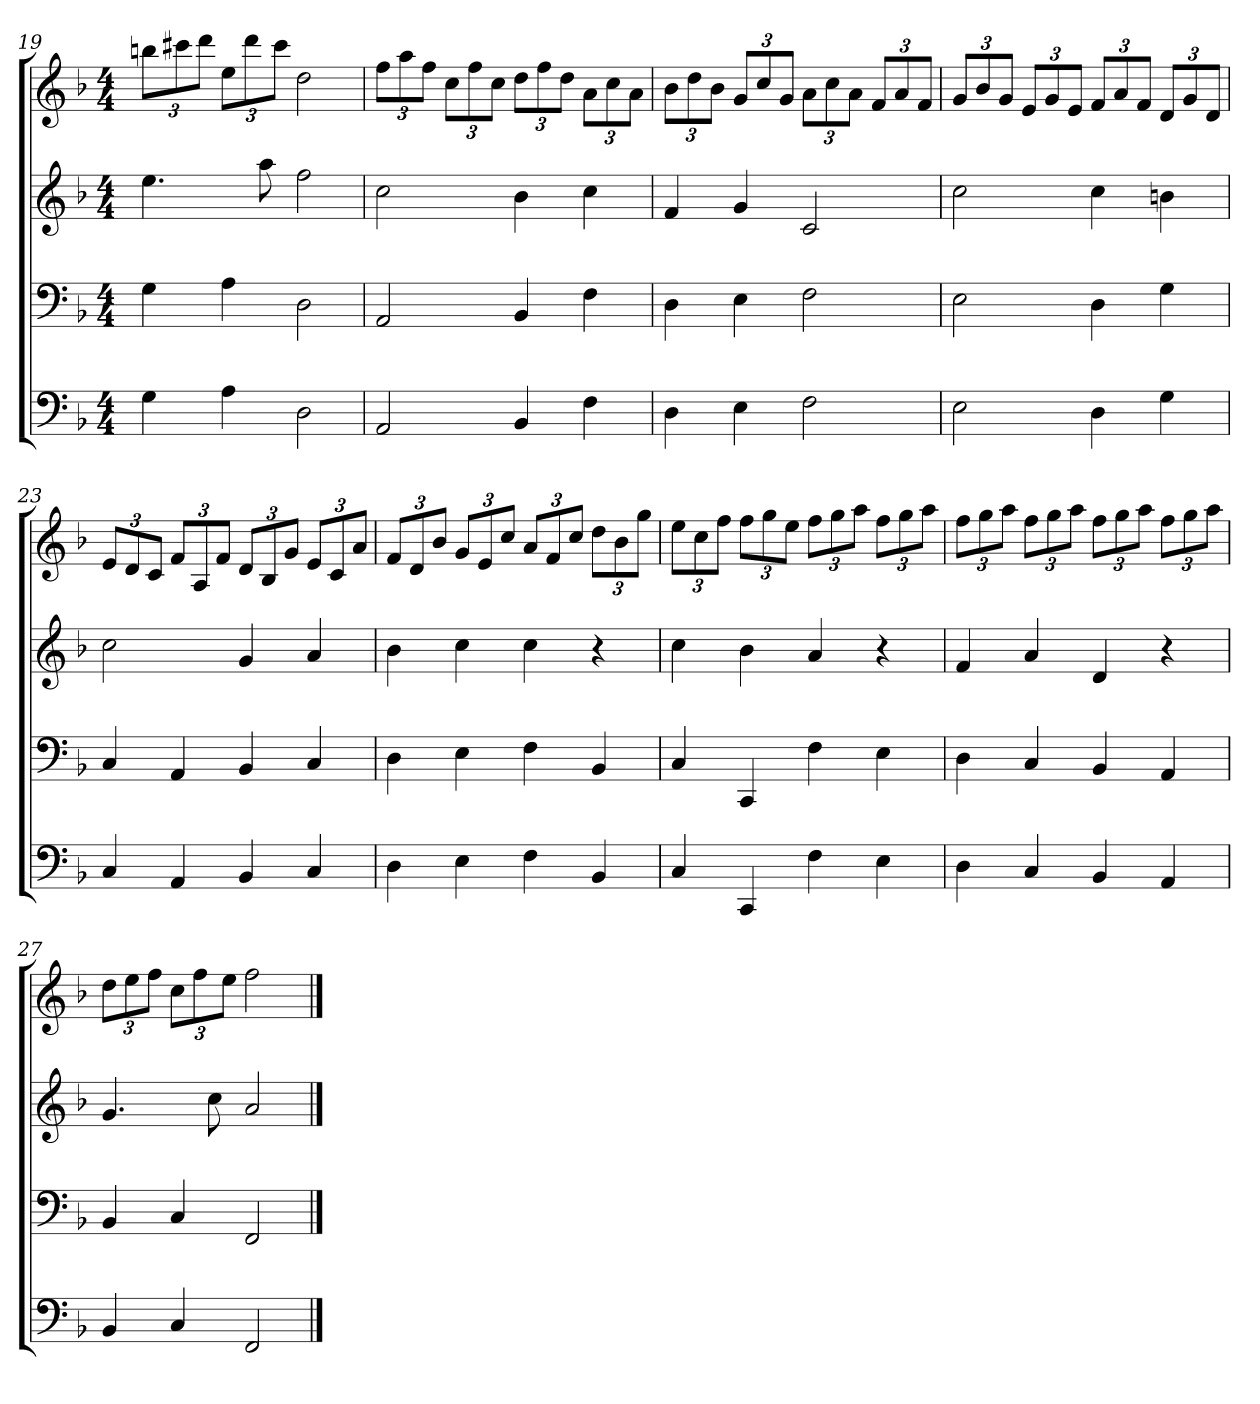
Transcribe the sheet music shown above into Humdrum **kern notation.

**kern	**kern	**kern	**kern
*part4	*part3	*part2	*part1
*staff4	*staff3	*staff2	*staff1
*k[b-]	*k[b-]	*k[b-]	*k[b-]
*F:	*F:	*F:	*F:
*M4/4	*M4/4	*M4/4	*M4/4
=19	=19	=19	=19
4G	4G	4.ee	12bbnL
.	.	.	12ccc#X
.	.	.	12dddJ
4A	4A	.	12eeL
.	.	.	12ddd
.	.	8aa	.
.	.	.	12ccc#J
2D	2D	2ff	2dd
=20	=20	=20	=20
2AA	2AA	2cc	12ffL
.	.	.	12aa
.	.	.	12ffJ
.	.	.	12ccL
.	.	.	12ff
.	.	.	12ccJ
4BB-	4BB-	4b-	12ddL
.	.	.	12ff
.	.	.	12ddJ
4F	4F	4cc	12aL
.	.	.	12cc
.	.	.	12aJ
=21	=21	=21	=21
4D	4D	4f	12b-L
.	.	.	12dd
.	.	.	12b-J
4E	4E	4g	12gL
.	.	.	12cc
.	.	.	12gJ
2F	2F	2c	12aL
.	.	.	12cc
.	.	.	12aJ
.	.	.	12fL
.	.	.	12a
.	.	.	12fJ
=22	=22	=22	=22
2E	2E	2cc	12gL
.	.	.	12b-
.	.	.	12gJ
.	.	.	12eL
.	.	.	12g
.	.	.	12eJ
4D	4D	4cc	12fL
.	.	.	12a
.	.	.	12fJ
4G	4G	4bn	12dL
.	.	.	12g
.	.	.	12dJ
=23	=23	=23	=23
4C	4C	2cc	12eL
.	.	.	12d
.	.	.	12cJ
4AA	4AA	.	12fL
.	.	.	12A
.	.	.	12fJ
4BB-	4BB-	4g	12dL
.	.	.	12B-
.	.	.	12gJ
4C	4C	4a	12eL
.	.	.	12c
.	.	.	12aJ
=24	=24	=24	=24
4D	4D	4b-	12fL
.	.	.	12d
.	.	.	12b-J
4E	4E	4cc	12gL
.	.	.	12e
.	.	.	12ccJ
4F	4F	4cc	12aL
.	.	.	12f
.	.	.	12ccJ
4BB-	4BB-	4r	12ddL
.	.	.	12b-
.	.	.	12ggJ
=25	=25	=25	=25
4C	4C	4cc	12eeL
.	.	.	12cc
.	.	.	12ffJ
4CC	4CC	4b-	12ffL
.	.	.	12gg
.	.	.	12eeJ
4F	4F	4a	12ffL
.	.	.	12gg
.	.	.	12aaJ
4E	4E	4r	12ffL
.	.	.	12gg
.	.	.	12aaJ
=26	=26	=26	=26
4D	4D	4f	12ffL
.	.	.	12gg
.	.	.	12aaJ
4C	4C	4a	12ffL
.	.	.	12gg
.	.	.	12aaJ
4BB-	4BB-	4d	12ffL
.	.	.	12gg
.	.	.	12aaJ
4AA	4AA	4r	12ffL
.	.	.	12gg
.	.	.	12aaJ
=27	=27	=27	=27
4BB-	4BB-	4.g	12ddL
.	.	.	12ee
.	.	.	12ffJ
4C	4C	.	12ccL
.	.	.	12ff
.	.	8cc	.
.	.	.	12eeJ
2FF	2FF	2a	2ff
==	==	==	==
*-	*-	*-	*-
